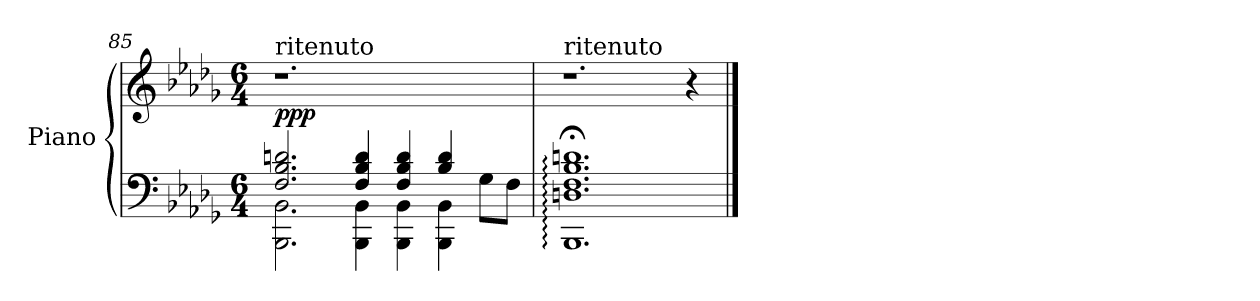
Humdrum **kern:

**kern	**kern	**dynam
*part1	*part1	*part1
*staff2	*staff1	*staff1/2
*I"Piano	*	*
*I'Pno	*	*
*clefF4	*clefG2	*
*k[b-e-a-d-g-]	*k[b-e-a-d-g-]	*
*D-:	*D-:	*
*M6/4	*M6/4	*
=85	=85	=85
*^	*	*
!	!	!LO:TX:a:t=ritenuto	!
!	!	!	!LO:DY:a=2
2.F/ 2.B-/ 2.dn/	2.BBB-\ 2.BB-\	1.r	ppp
4F/ 4B-/ 4d/	4BBB-\ 4BB-\	.	.
4F/ 4B-/ 4d/	4BBB-\ 4BB-\	.	.
4B-/ 4d/	4BBB-\ 4BB-\	.	.
8G-\L	4ryy	4ryy	.
8F\J	.	.	.
*v	*v	*	*
!!LO:PB:g=z
=86	=86	=86
!	!LO:TX:a:t=ritenuto	!
1.BBB-;<: 1.Dn;<: 1.F;<: 1.B-;<: 1.dn;<:	1.r	.
4ryy	4r	.
==	==	==
*-	*-	*-
